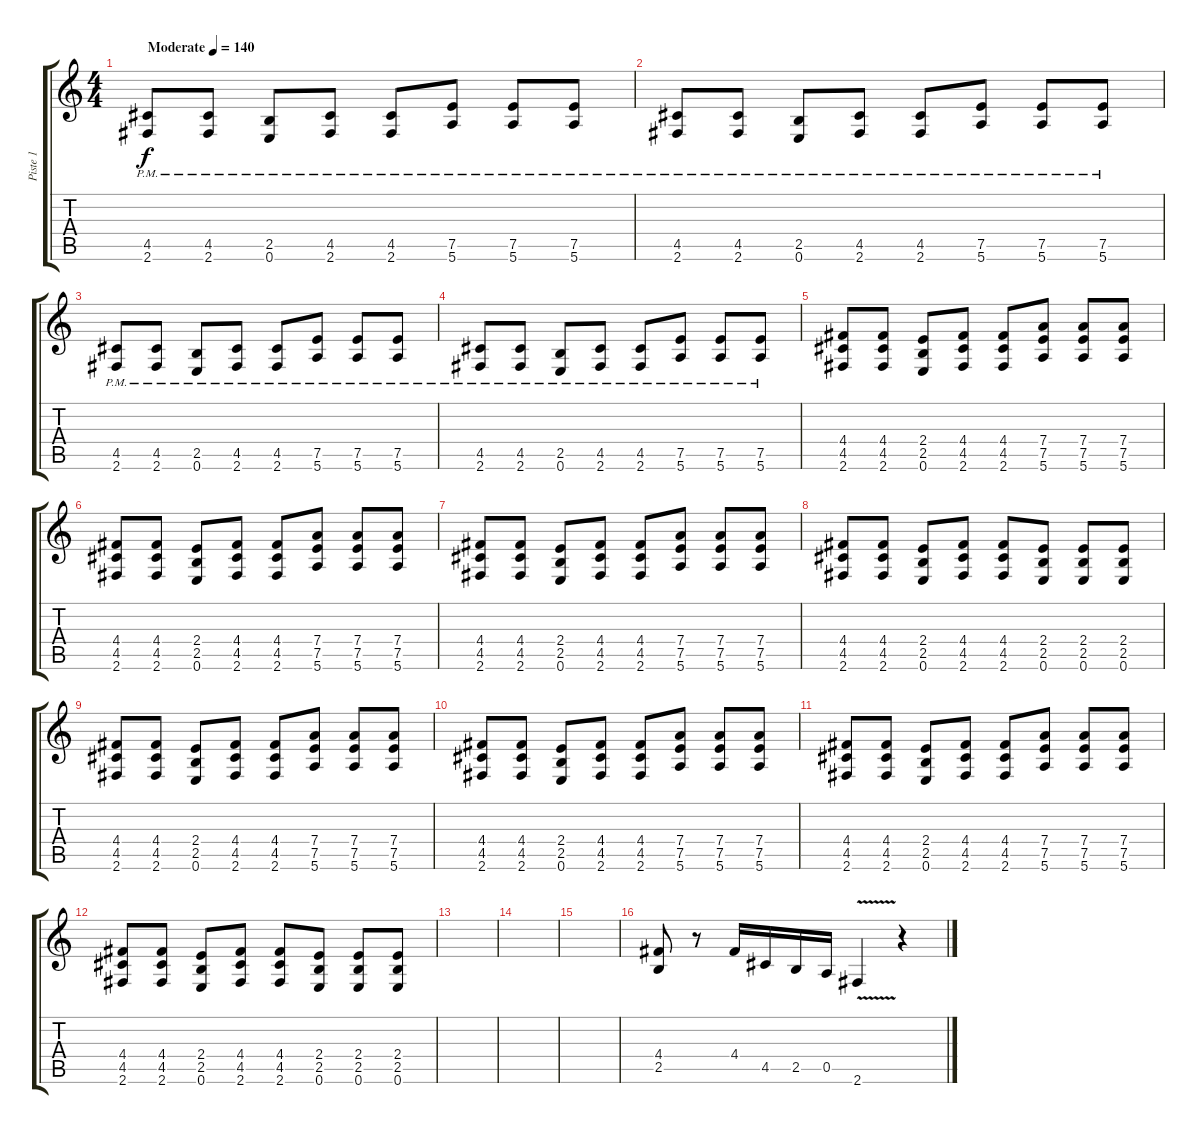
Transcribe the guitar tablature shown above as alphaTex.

\track ("Piste 1" "Piste 1") {instrument distortionguitar}
\staff {score tabs}
\tuning (E4 B3 G3 D3 A2 E2) {hide}
\ts (4 4)
\tempo (140 "Moderate")
\clef g2
\ks c
(4.5{pm} 2.6{pm}).8{dy f instrument distortionguitar} (4.5{pm} 2.6{pm}).8 (2.5{pm} 0.6{pm}).8 (4.5{pm} 2.6{pm}).8 (4.5{pm} 2.6{pm}).8 (7.5{pm} 5.6{pm}).8 (7.5{pm} 5.6{pm}).8 (7.5{pm} 5.6{pm}).8 |
(4.5{pm} 2.6{pm}).8 (4.5{pm} 2.6{pm}).8 (2.5{pm} 0.6{pm}).8 (4.5{pm} 2.6{pm}).8 (4.5{pm} 2.6{pm}).8 (7.5{pm} 5.6{pm}).8 (7.5{pm} 5.6{pm}).8 (7.5{pm} 5.6{pm}).8 |
(4.5{pm} 2.6{pm}).8 (4.5{pm} 2.6{pm}).8 (2.5{pm} 0.6{pm}).8 (4.5{pm} 2.6{pm}).8 (4.5{pm} 2.6{pm}).8 (7.5{pm} 5.6{pm}).8 (7.5{pm} 5.6{pm}).8 (7.5{pm} 5.6{pm}).8 |
(4.5{pm} 2.6{pm}).8 (4.5{pm} 2.6{pm}).8 (2.5{pm} 0.6{pm}).8 (4.5{pm} 2.6{pm}).8 (4.5{pm} 2.6{pm}).8 (7.5{pm} 5.6{pm}).8 (7.5{pm} 5.6{pm}).8 (7.5{pm} 5.6{pm}).8 |
(4.4 4.5 2.6).8 (4.4 4.5 2.6).8 (2.4 2.5 0.6).8 (4.4 4.5 2.6).8 (4.4 4.5 2.6).8 (7.4 7.5 5.6).8 (7.4 7.5 5.6).8 (7.4 7.5 5.6).8 |
(4.4 4.5 2.6).8 (4.4 4.5 2.6).8 (2.4 2.5 0.6).8 (4.4 4.5 2.6).8 (4.4 4.5 2.6).8 (7.4 7.5 5.6).8 (7.4 7.5 5.6).8 (7.4 7.5 5.6).8 |
(4.4 4.5 2.6).8 (4.4 4.5 2.6).8 (2.4 2.5 0.6).8 (4.4 4.5 2.6).8 (4.4 4.5 2.6).8 (7.4 7.5 5.6).8 (7.4 7.5 5.6).8 (7.4 7.5 5.6).8 |
(4.4 4.5 2.6).8 (4.4 4.5 2.6).8 (2.4 2.5 0.6).8 (4.4 4.5 2.6).8 (4.4 4.5 2.6).8 (2.4 2.5 0.6).8 (2.4 2.5 0.6).8 (2.4 2.5 0.6).8 |
(4.4 4.5 2.6).8 (4.4 4.5 2.6).8 (2.4 2.5 0.6).8 (4.4 4.5 2.6).8 (4.4 4.5 2.6).8 (7.4 7.5 5.6).8 (7.4 7.5 5.6).8 (7.4 7.5 5.6).8 |
(4.4 4.5 2.6).8 (4.4 4.5 2.6).8 (2.4 2.5 0.6).8 (4.4 4.5 2.6).8 (4.4 4.5 2.6).8 (7.4 7.5 5.6).8 (7.4 7.5 5.6).8 (7.4 7.5 5.6).8 |
(4.4 4.5 2.6).8 (4.4 4.5 2.6).8 (2.4 2.5 0.6).8 (4.4 4.5 2.6).8 (4.4 4.5 2.6).8 (7.4 7.5 5.6).8 (7.4 7.5 5.6).8 (7.4 7.5 5.6).8 |
(4.4 4.5 2.6).8 (4.4 4.5 2.6).8 (2.4 2.5 0.6).8 (4.4 4.5 2.6).8 (4.4 4.5 2.6).8 (2.4 2.5 0.6).8 (2.4 2.5 0.6).8 (2.4 2.5 0.6).8 |
|
|
|
(4.4 2.5).8 r.8 4.4.16 4.5.16 2.5.16 0.5.16 2.6{v}.4 r.4
